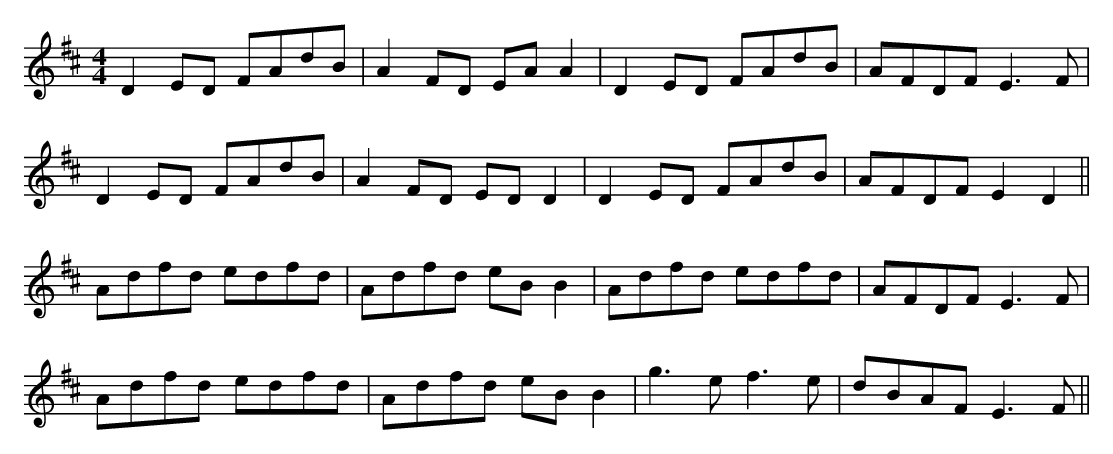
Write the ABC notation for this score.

X:1
M:4/4
K:D
D2ED FAdB|A2FD EA A2|D2ED FAdB|AFDF E3F|
D2ED FAdB|A2FD ED D2|D2ED FAdB|AFDF E2D2||
Adfd edfd|Adfd eB B2|Adfd edfd|AFDF E3F|
Adfd edfd|Adfd eB B2|g3e f3e|dBAF E3F||
